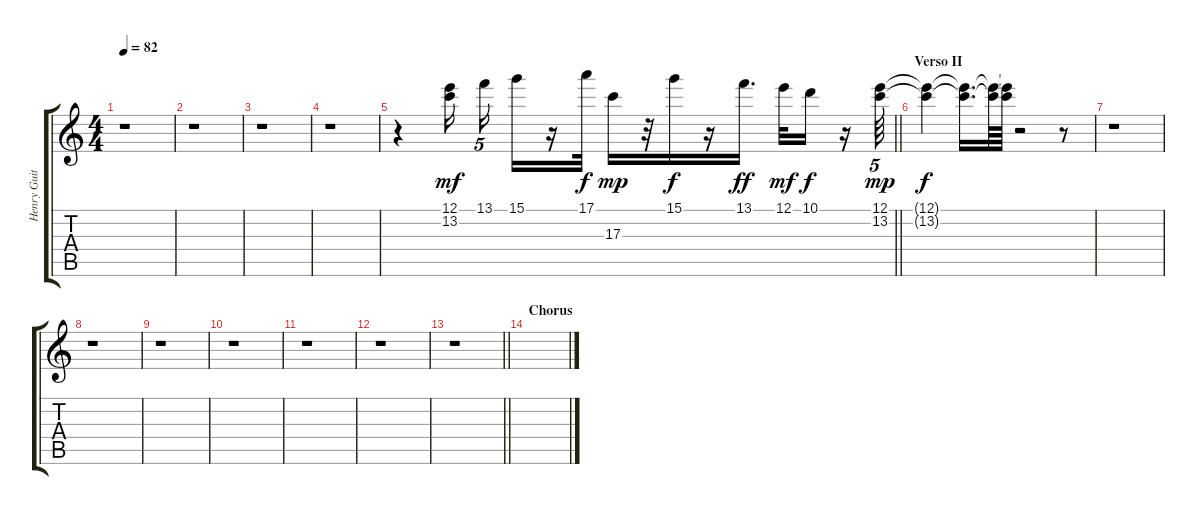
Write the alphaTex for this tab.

\track ("Henry Guitar II" "Henry Guit") {instrument electricguitarjazz}
\staff {score tabs}
\tuning (E4 B3 G3 D3 A2 E2) {hide}
\ts (4 4)
\tempo 82
\clef g2
\ks c
r.1{dy f} |
r.1 |
r.1 |
r.1 |
\barLineRight lightlight
r.4 (12.1 13.2).16{dy mf beam splitsecondary} 13.1.16{tu (5 4)} 15.1.16 r.16 17.1.32{dy f} 17.3.16{dy mp} r.32 15.1.16{dy f} r.16 13.1.16{d dy ff} 12.1.32{dy mf} 10.1.16{dy f} r.16 (12.1 13.2).64{tu (5 4) dy mp} |
\section ("" "Verso II")
(12.1{t} 13.2{t}).4{dy f} (12.1{t} 13.2{t}).16{d} (12.1{t} 13.2{t}).64 (12.1{t} 13.2{t}).64 r.2 r.8 |
r.1 |
r.1 |
r.1 |
r.1 |
r.1 |
r.1 |
\barLineRight lightlight
r.1 |
\section ("" "Chorus")
